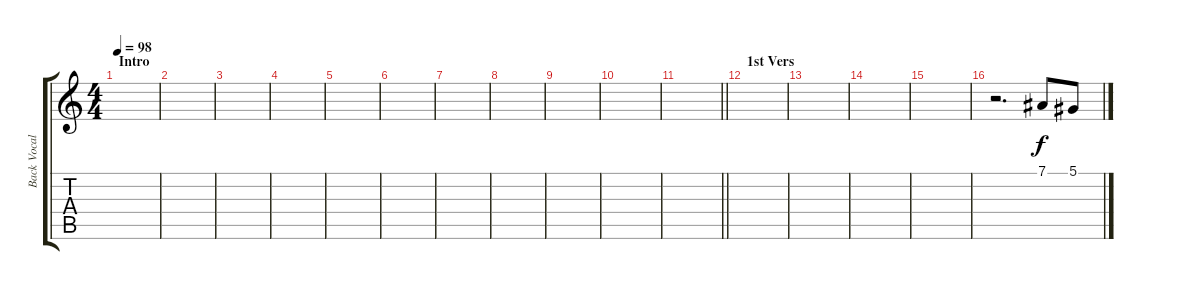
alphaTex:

\track ("Back Vocals" "Back Vocal") {instrument englishhorn}
\staff {score tabs}
\tuning (Eb4 Bb3 Gb3 Db3 Ab2 Eb2) {hide}
\ts (4 4)
\section ("" "Intro")
\tempo 98
\clef g2
\ks c
|
|
|
|
|
|
|
|
|
|
\barLineRight lightlight
|
\section ("" "1st Vers")
|
|
|
|
r.2{d} 7.1.8 5.1.8
